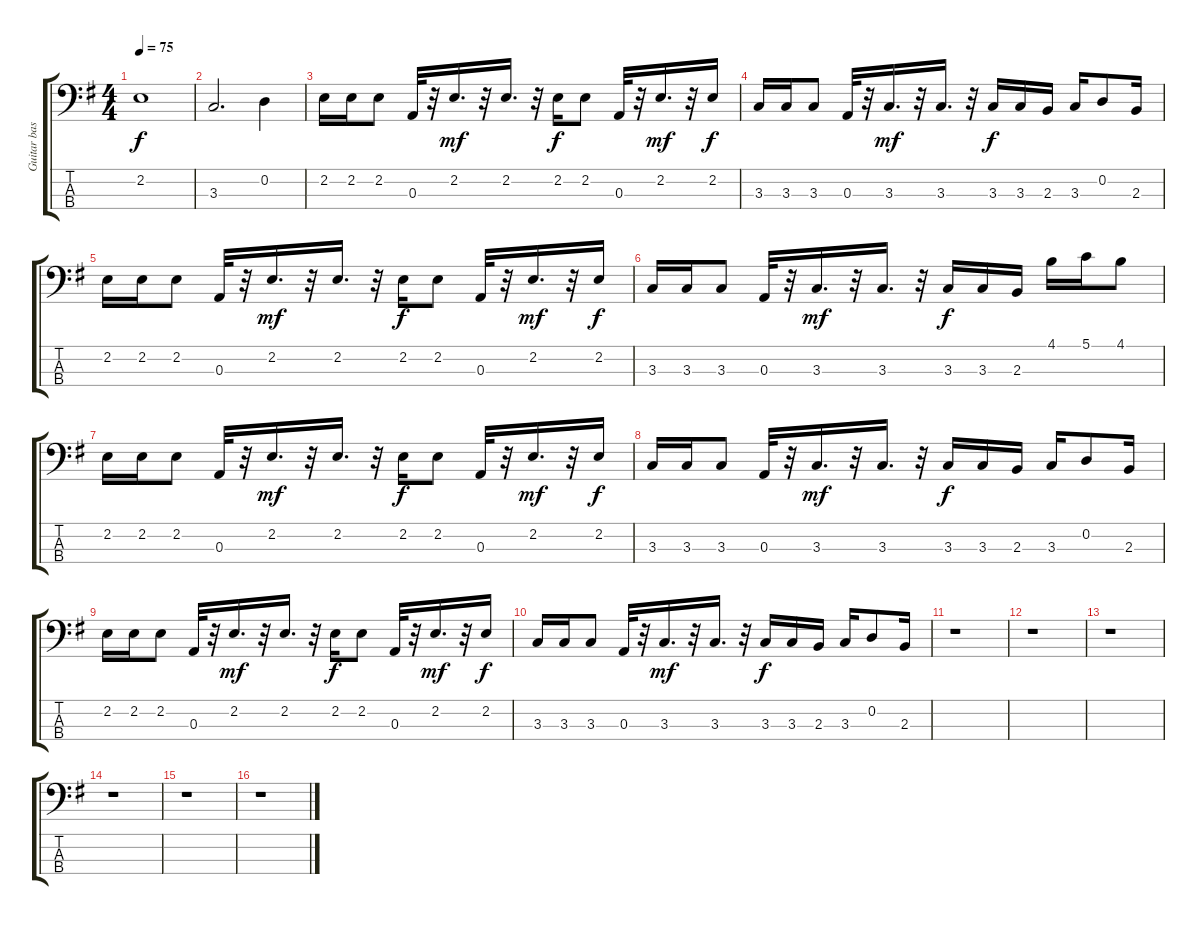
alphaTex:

\track ("Guitar bass" "Guitar bas") {instrument electricbassfinger}
\staff {score tabs}
\tuning (G2 D2 A1 E1) {hide}
\ts (4 4)
\tempo 75
\clef f4
\ks eminor
2.2.1{dy f} |
3.3.2{d} 0.2.4 |
2.2.16 2.2.16 2.2.8 0.3.32 r.32 2.2.16{d dy mf} r.32 2.2.16{d} r.32 2.2.16{dy f} 2.2.8 0.3.32 r.32 2.2.16{d dy mf} r.32 2.2.16{dy f} |
3.3.16 3.3.16 3.3.8 0.3.32 r.32 3.3.16{d dy mf} r.32 3.3.16{d} r.32 3.3.16{dy f} 3.3.16 2.3.16 3.3.16 0.2.8 2.3.16 |
2.2.16 2.2.16 2.2.8 0.3.32 r.32 2.2.16{d dy mf} r.32 2.2.16{d} r.32 2.2.16{dy f} 2.2.8 0.3.32 r.32 2.2.16{d dy mf} r.32 2.2.16{dy f} |
3.3.16 3.3.16 3.3.8 0.3.32 r.32 3.3.16{d dy mf} r.32 3.3.16{d} r.32 3.3.16{dy f} 3.3.16 2.3.16 4.1.16 5.1.16 4.1.8 |
2.2.16 2.2.16 2.2.8 0.3.32 r.32 2.2.16{d dy mf} r.32 2.2.16{d} r.32 2.2.16{dy f} 2.2.8 0.3.32 r.32 2.2.16{d dy mf} r.32 2.2.16{dy f} |
3.3.16 3.3.16 3.3.8 0.3.32 r.32 3.3.16{d dy mf} r.32 3.3.16{d} r.32 3.3.16{dy f} 3.3.16 2.3.16 3.3.16 0.2.8 2.3.16 |
2.2.16 2.2.16 2.2.8 0.3.32 r.32 2.2.16{d dy mf} r.32 2.2.16{d} r.32 2.2.16{dy f} 2.2.8 0.3.32 r.32 2.2.16{d dy mf} r.32 2.2.16{dy f} |
3.3.16 3.3.16 3.3.8 0.3.32 r.32 3.3.16{d dy mf} r.32 3.3.16{d} r.32 3.3.16{dy f} 3.3.16 2.3.16 3.3.16 0.2.8 2.3.16 |
r.1 |
r.1 |
r.1 |
r.1 |
r.1 |
r.1
